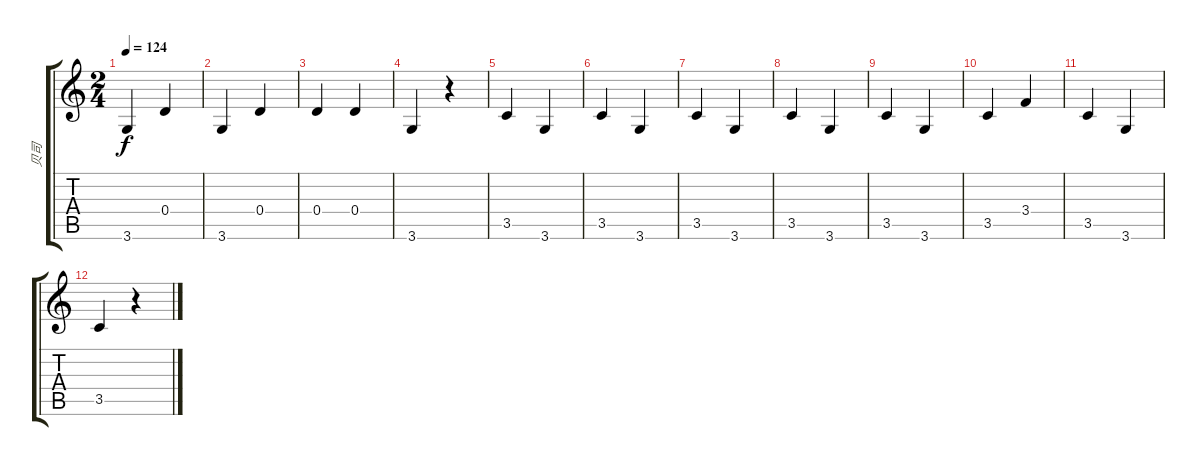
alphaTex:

\track ("贝司" "贝司") {instrument electricbasspick}
\staff {score tabs}
\tuning (E4 B3 G3 D3 A2 E2) {hide}
\ts (2 4)
\tempo 124
\clef g2
\ks c
3.6.4{dy f} 0.4.4 |
3.6.4 0.4.4 |
0.4.4 0.4.4 |
3.6.4 r.4 |
3.5.4 3.6.4 |
3.5.4 3.6.4 |
3.5.4 3.6.4 |
3.5.4 3.6.4 |
3.5.4 3.6.4 |
3.5.4 3.4.4 |
3.5.4 3.6.4 |
3.5.4 r.4
